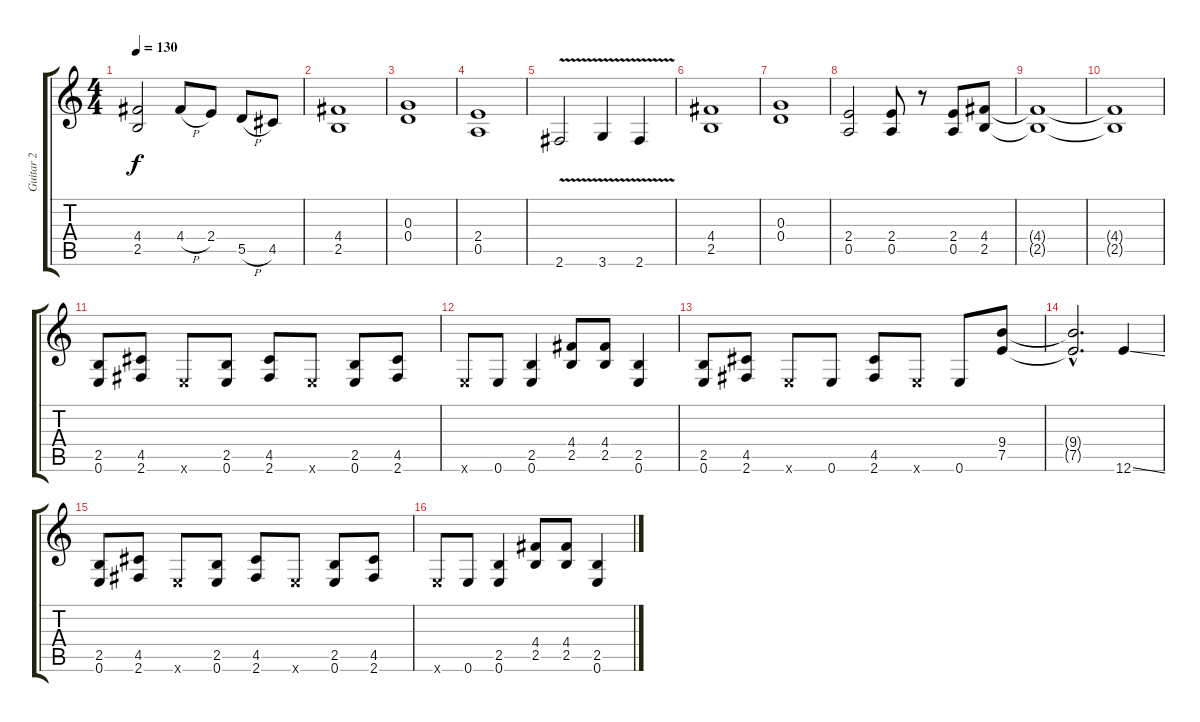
\track ("Guitar 2" "Guitar 2") {instrument distortionguitar}
\staff {score tabs}
\tuning (E4 B3 G3 D3 A2 E2) {hide}
\ts (4 4)
\tempo 130
\clef g2
\ks c
(4.4 2.5).2{dy f} 4.4{h}.8 2.4.8 5.5{h}.8 4.5.8 |
(4.4 2.5).1 |
(0.3 0.4).1 |
(2.4 0.5).1 |
2.6{v}.2 3.6{v}.4 2.6{v}.4 |
(4.4 2.5).1 |
(0.3 0.4).1 |
(2.4 0.5).2 (2.4 0.5).8 r.8 (2.4 0.5).8 (4.4 2.5).8 |
(4.4{t} 2.5{t}).1 |
(4.4{t} 2.5{t}).1 |
(2.5 0.6).8 (4.5 2.6).8 0.6{x}.8 (2.5 0.6).8 (4.5 2.6).8 0.6{x}.8 (2.5 0.6).8 (4.5 2.6).8 |
0.6{x}.8 0.6.8 (2.5 0.6).4 (4.4 2.5).8 (4.4 2.5).8 (2.5 0.6).4 |
(2.5 0.6).8 (4.5 2.6).8 0.6{x}.8 0.6.8 (4.5 2.6).8 0.6{x}.8 0.6.8 (9.4 7.5).8 |
(9.4{hac t} 7.5{hac t}).2{d} 12.6{ss}.4 |
(2.5 0.6).8 (4.5 2.6).8 0.6{x}.8 (2.5 0.6).8 (4.5 2.6).8 0.6{x}.8 (2.5 0.6).8 (4.5 2.6).8 |
0.6{x}.8 0.6.8 (2.5 0.6).4 (4.4 2.5).8 (4.4 2.5).8 (2.5 0.6).4
